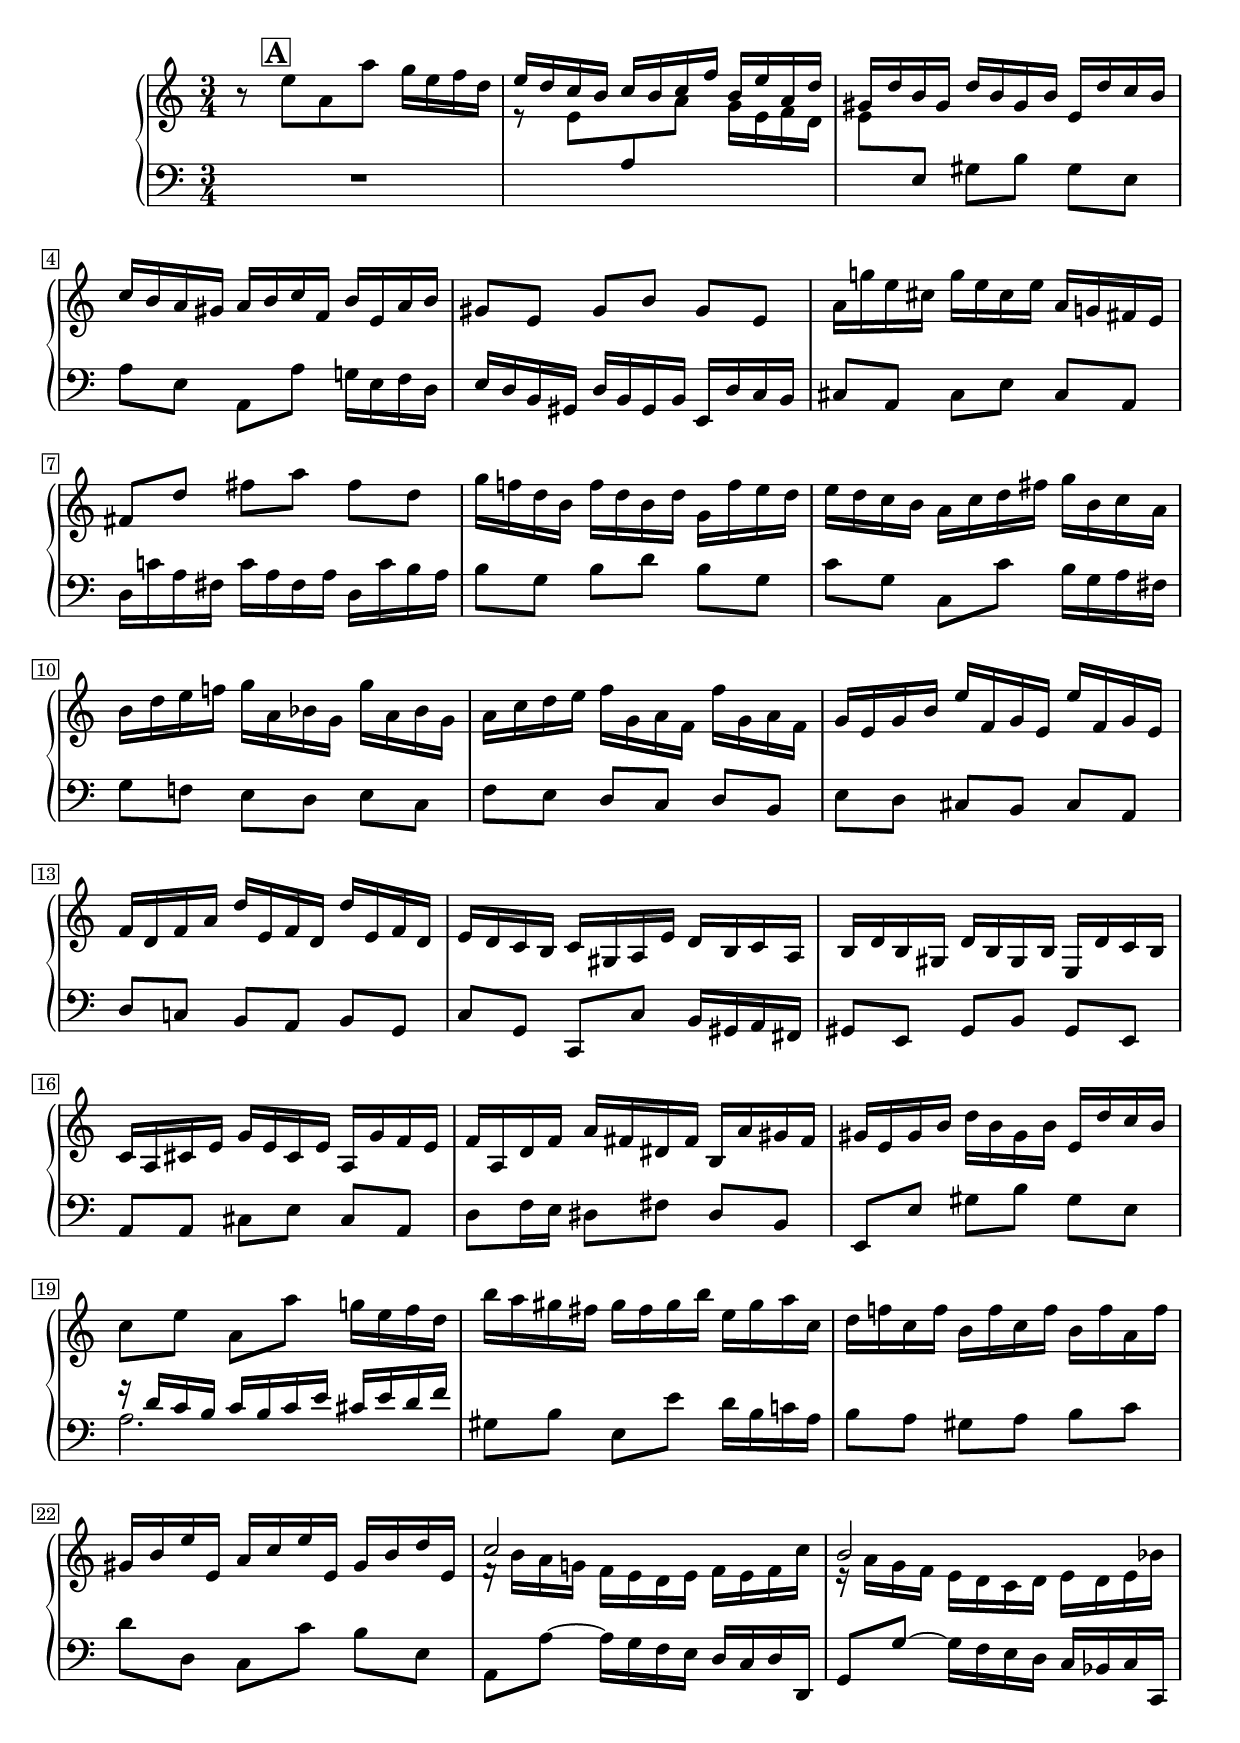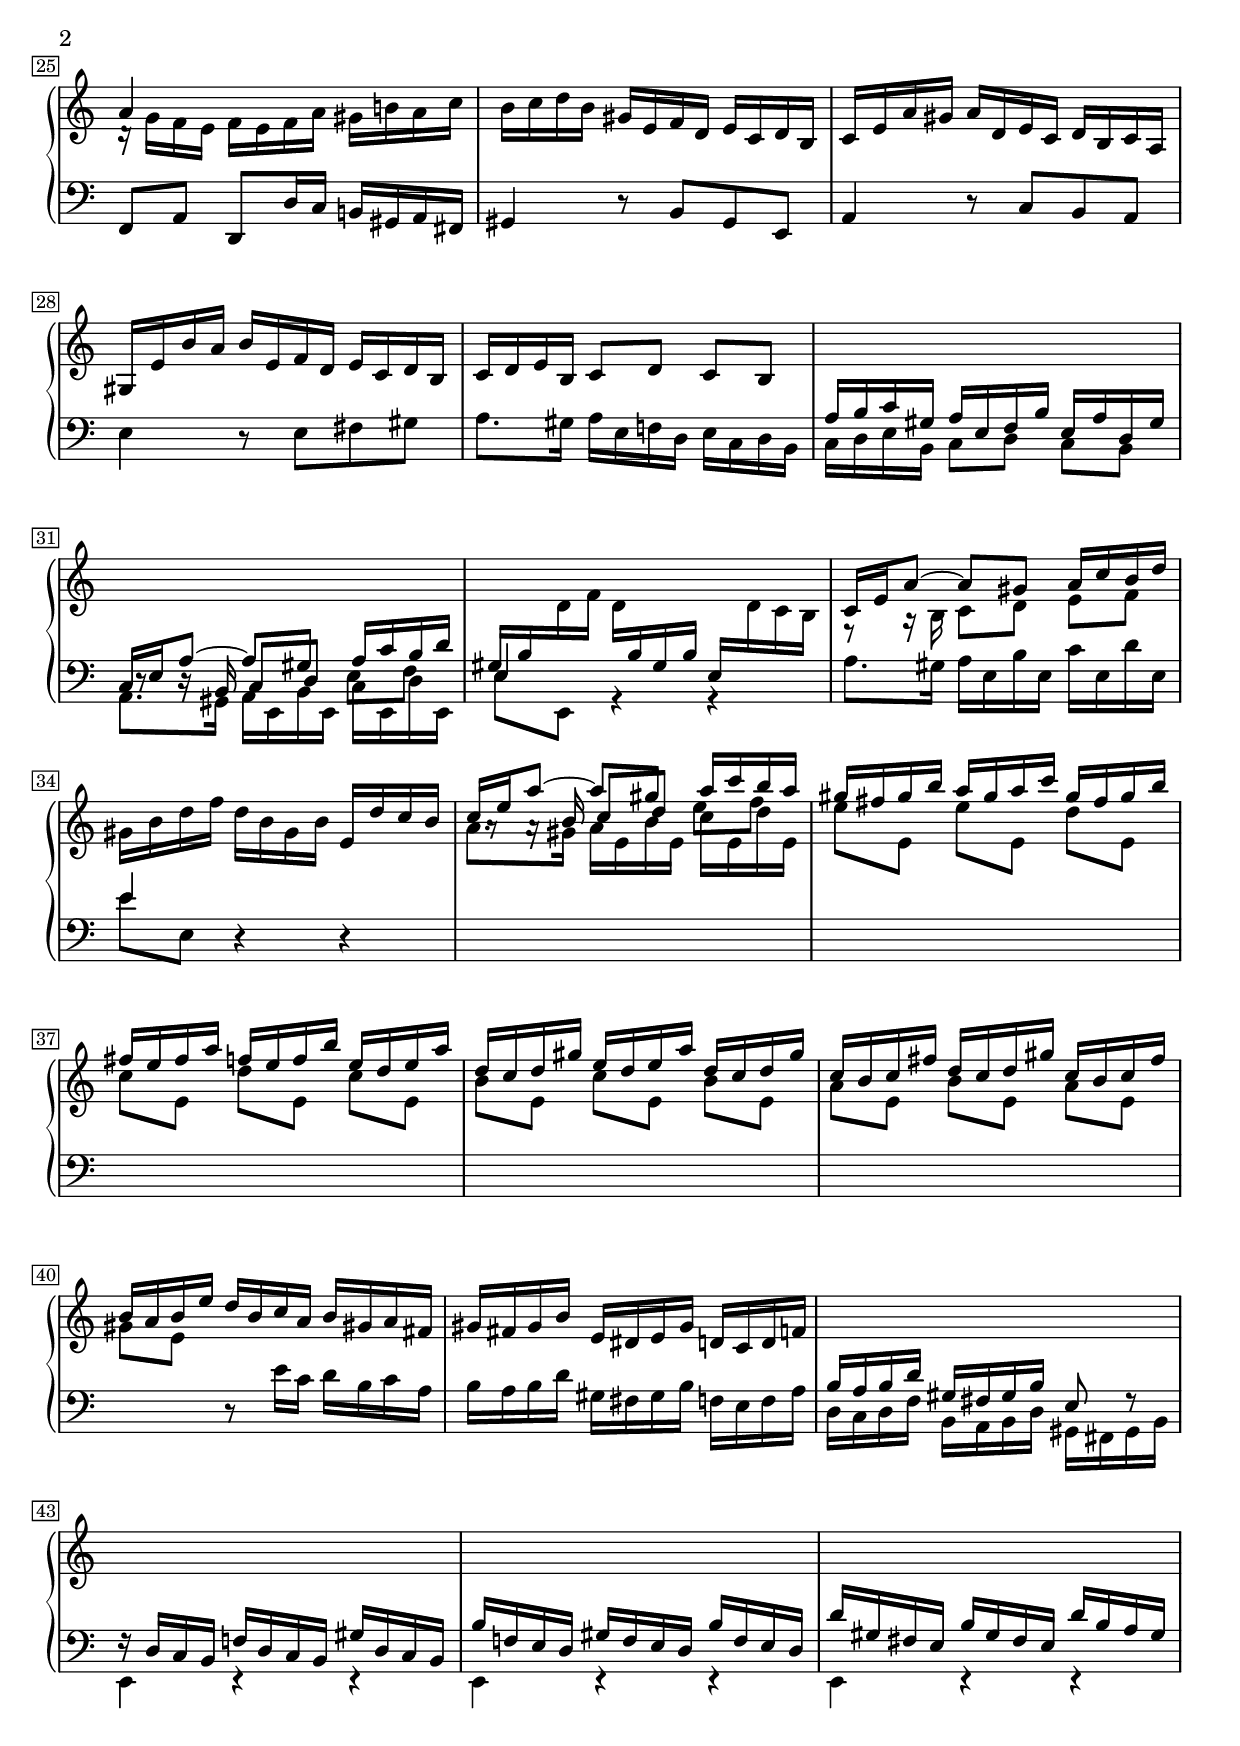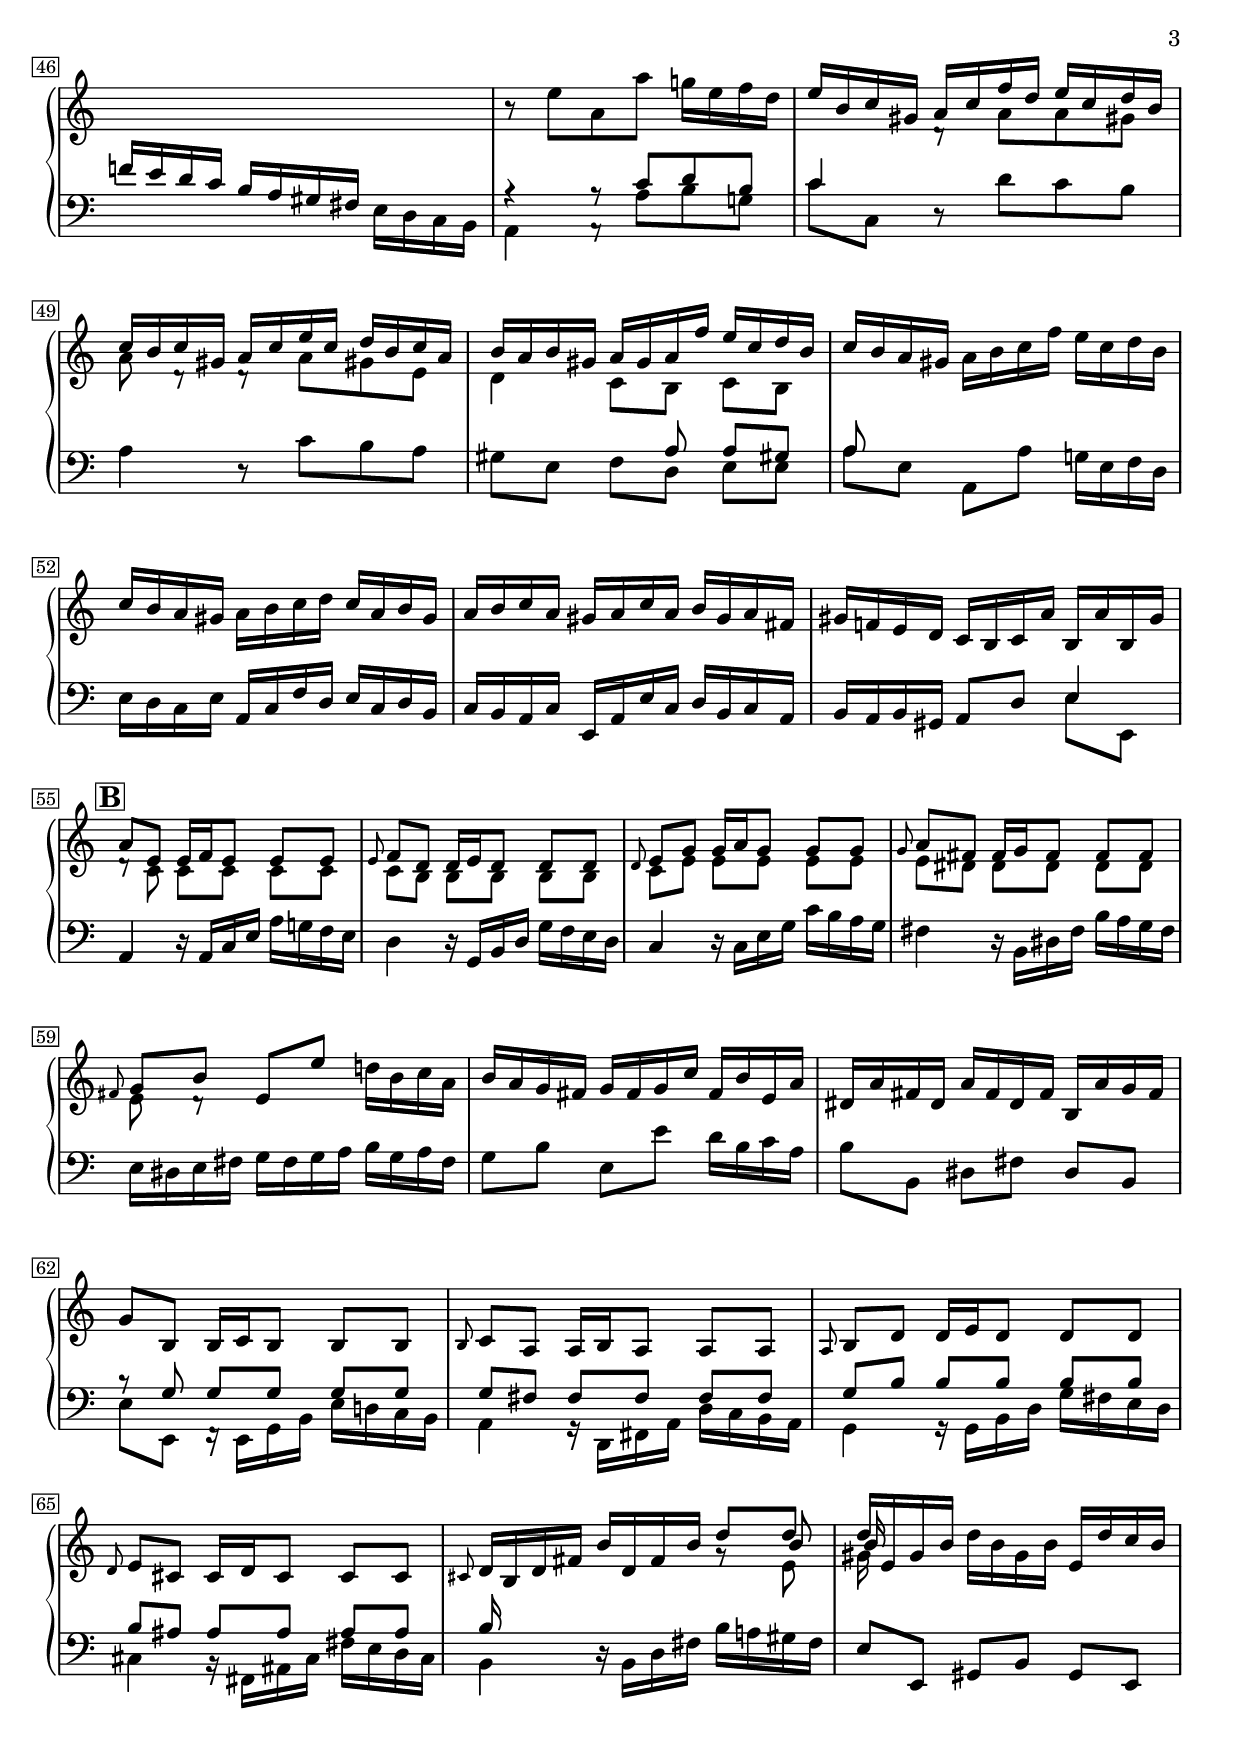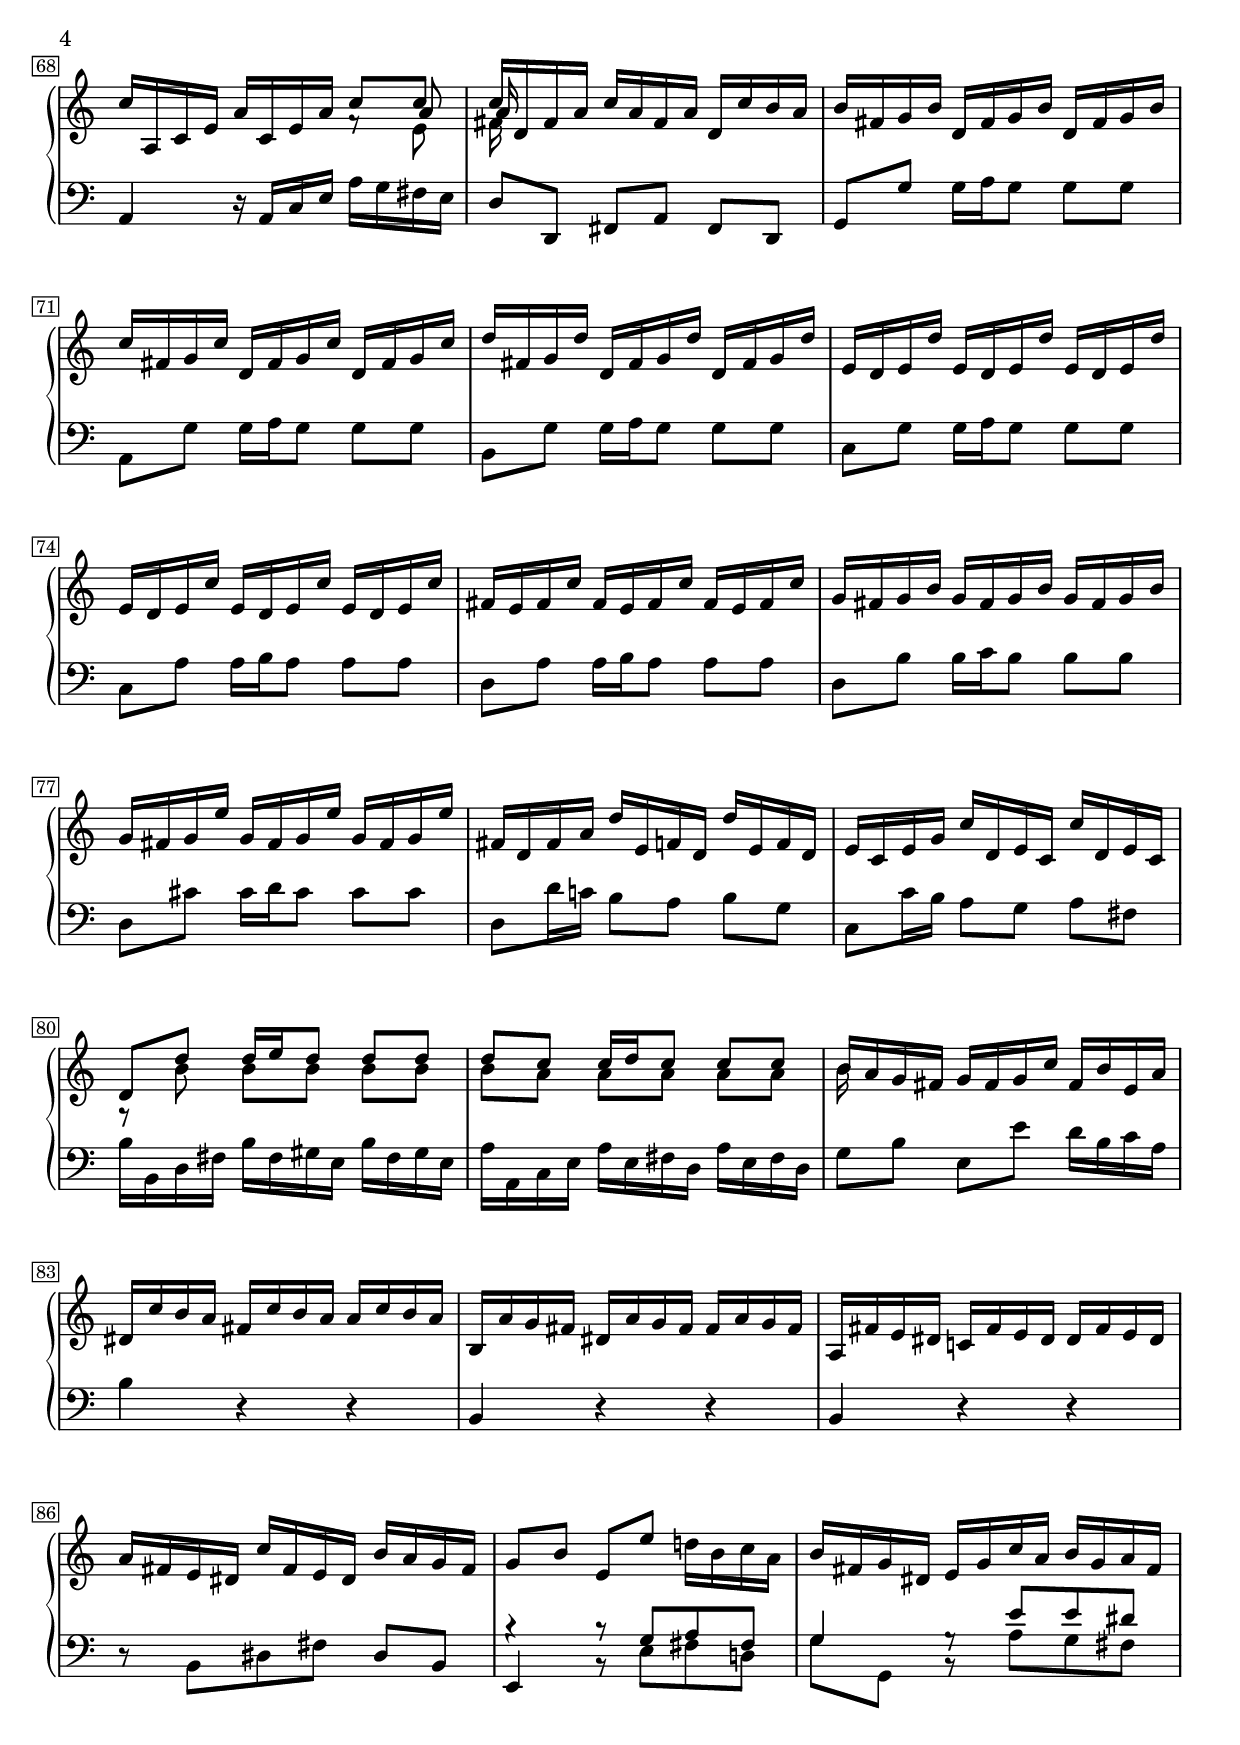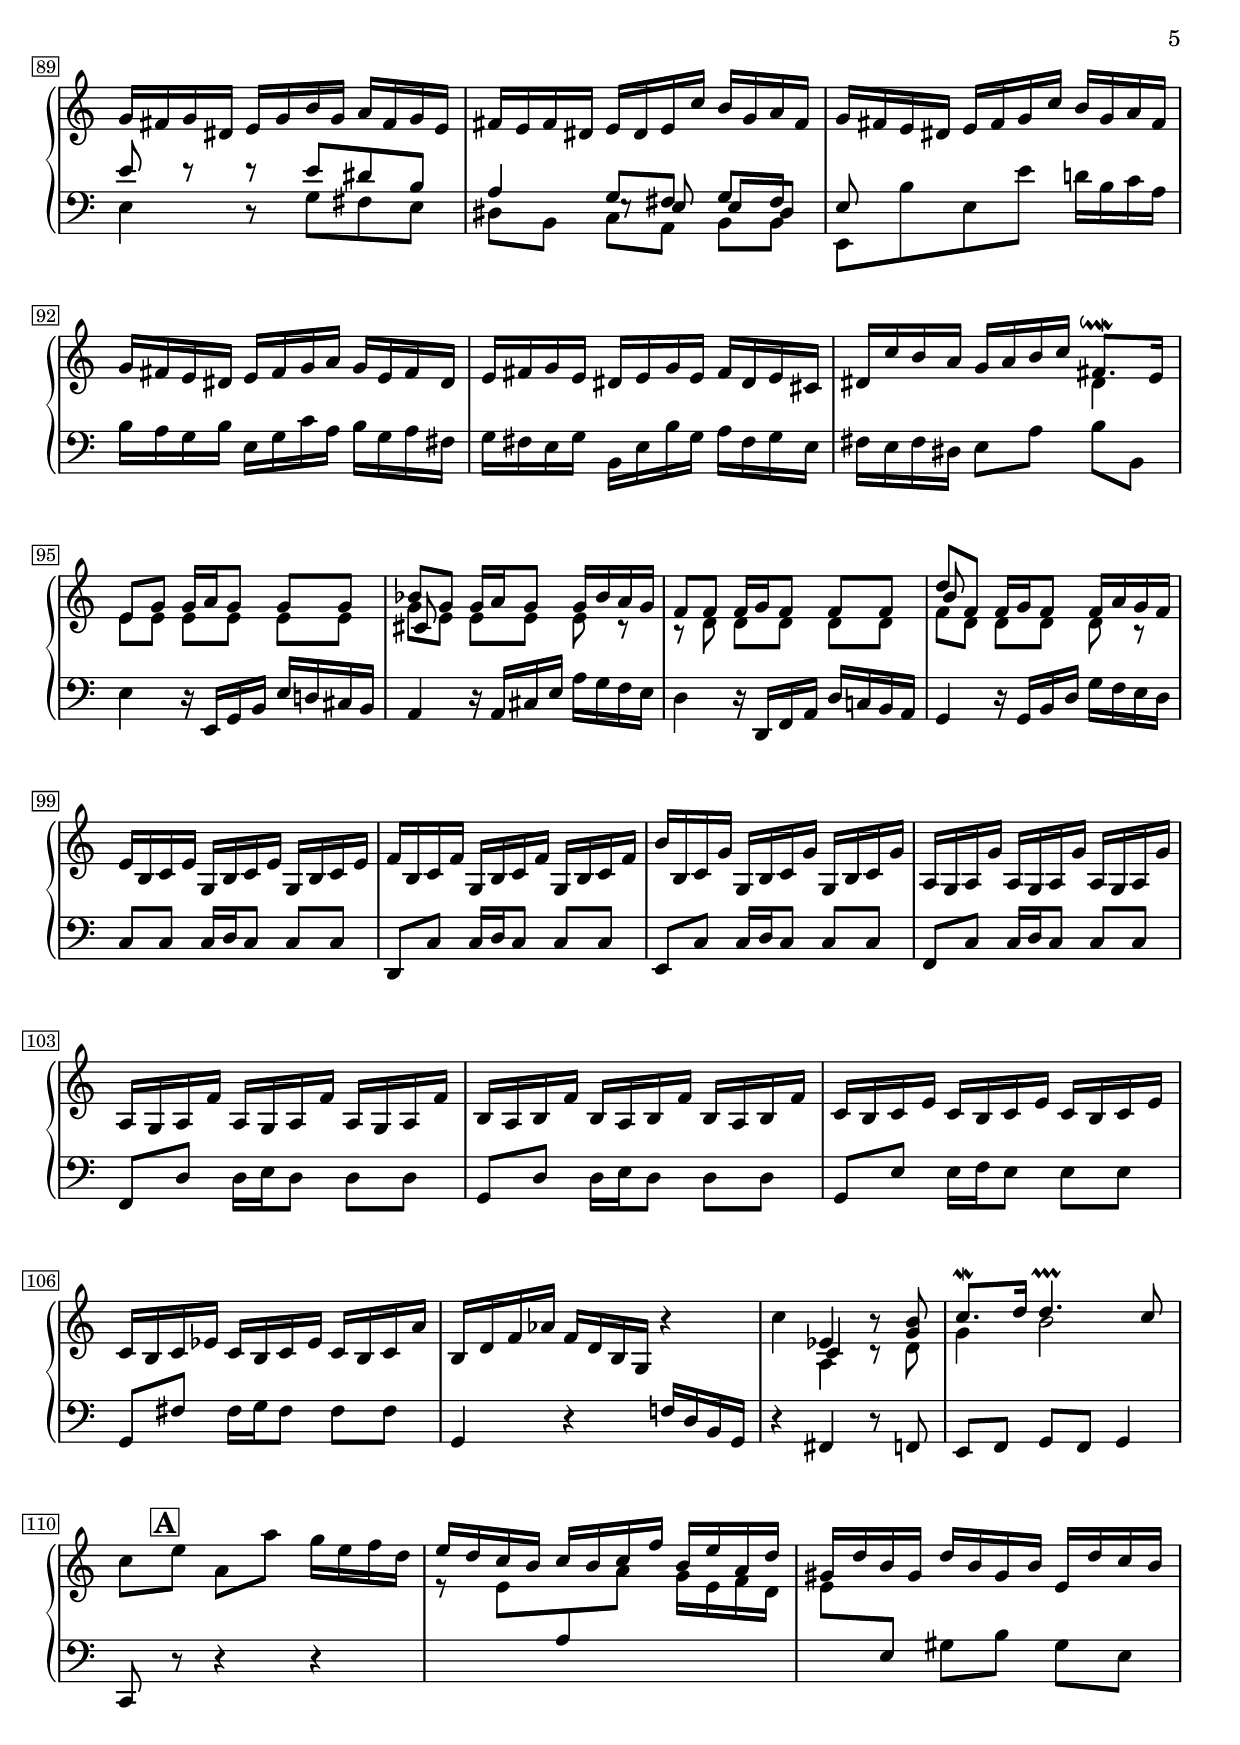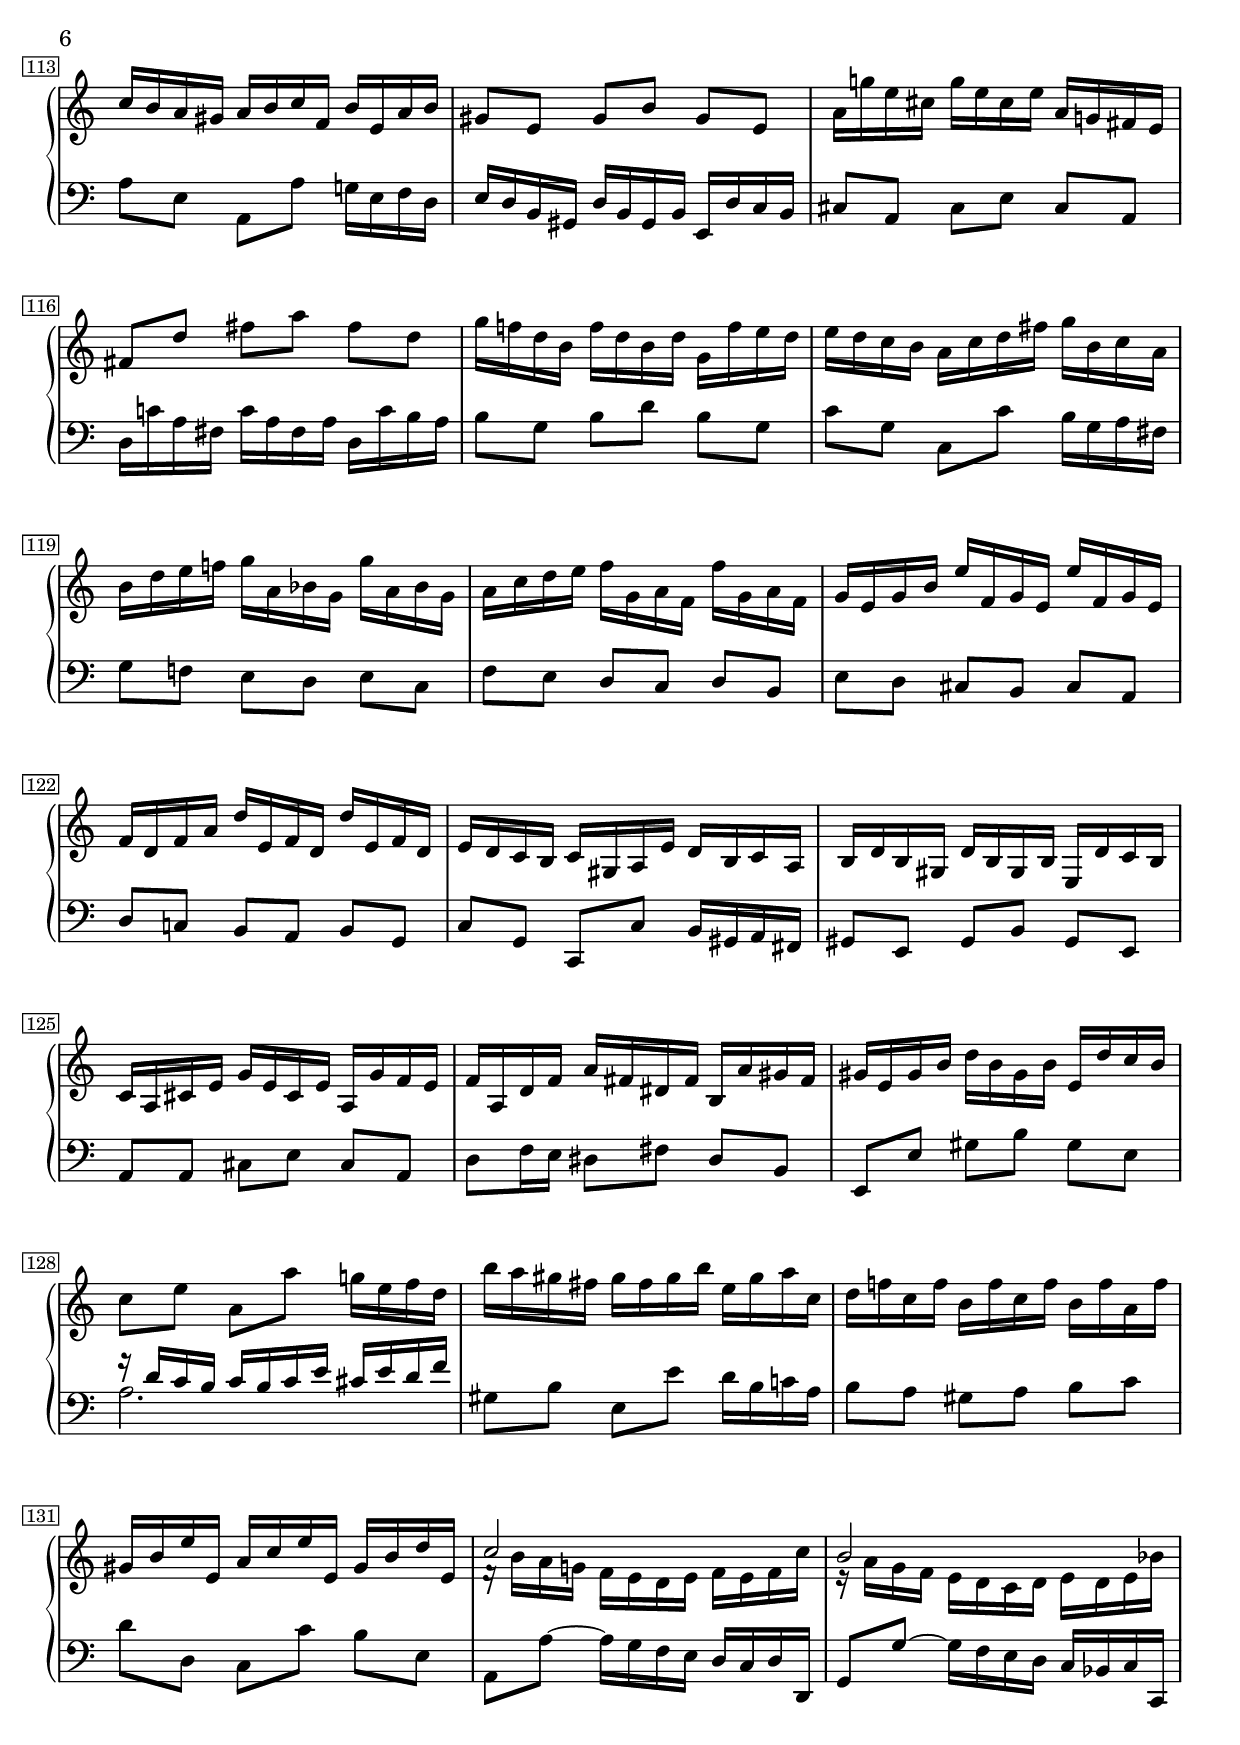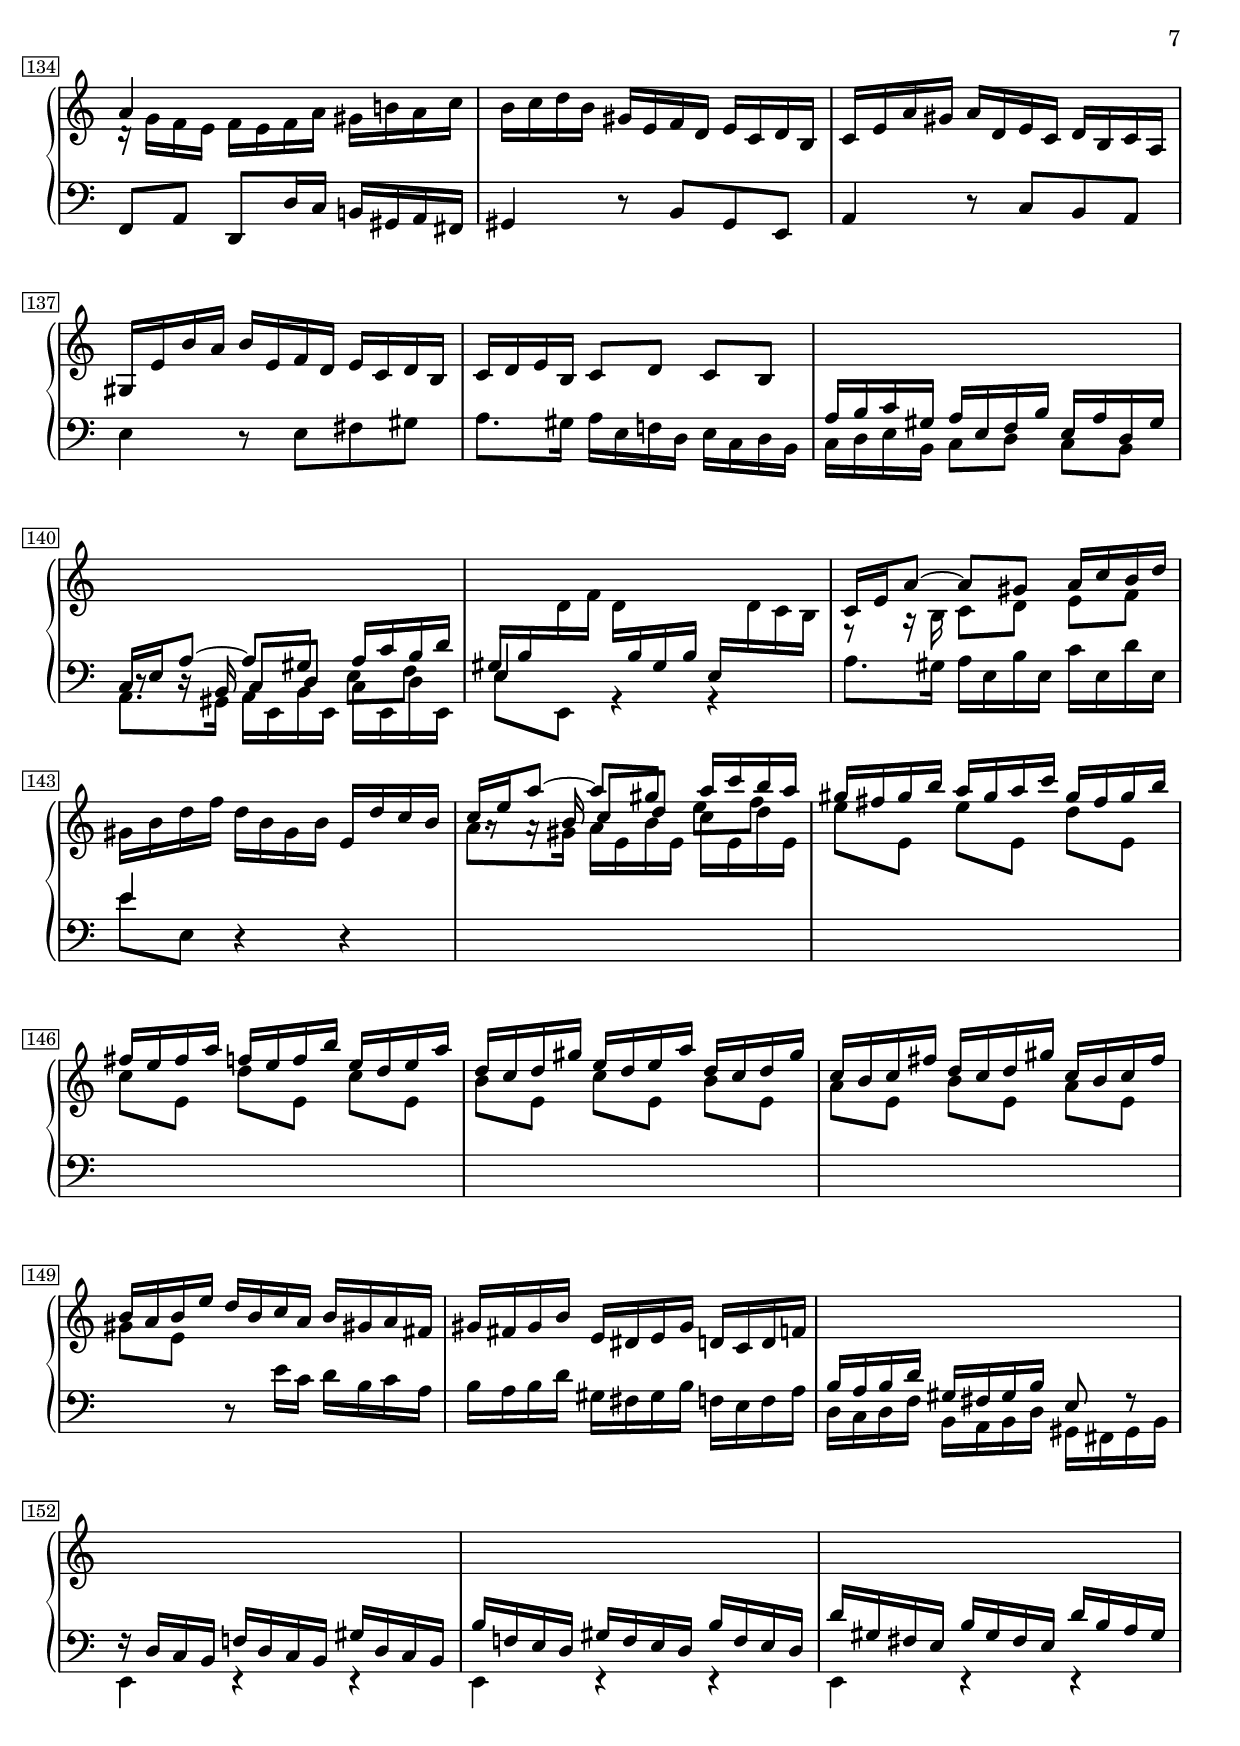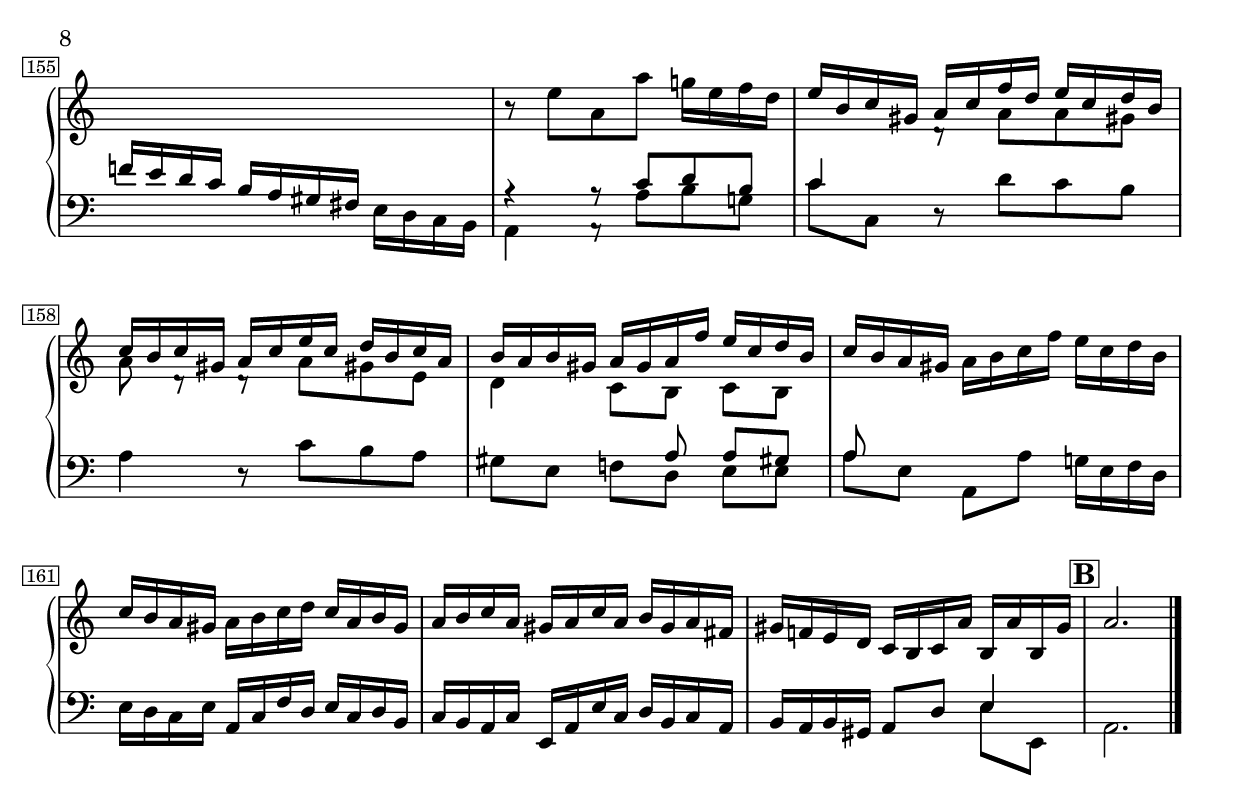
Global = {
  \key a \minor
  \time 3/4
  \include "../global.ly"
}

Soprano = \context Voice = "one" \relative c'' {
  \voiceOne
  \stemNeutral\tieNeutral
  \override MultiMeasureRest.staff-position = #0
  \override Rest.staff-position = #0
  \set Timing.beamExceptions = #'()
  \set Timing.baseMoment = #(ly:make-moment 1/4)
  \set Timing.beatStructure = 1,1,1,1
  \set Score.rehearsalMarkFormatter = #format-mark-box-alphabet
  \label #'SuiteIIPrelude
  %1
  | r8\mark #1 e[ a, a'] g16 e f d
  | \stemUp e d c b c b c f b, e a, d
  | gis, d' b gis d' b gis b e, d' c b
  | \stemNeutral c b a gis a b c f, b e, a b
  %5
  | gis8[ e] gis[ b] gis[ e]
  | a16 g'! e cis g' e cis e a, g fis e
  | fis8[ d'] fis[ a] fis[ d]
  | g16 f d b f' d b d g, f' e d
  | e d c b a c d fis g b, c a
  %10
  | b d e f g a, bes g g' a, bes g
  | a c d e f g, a f f' g, a f
  | g e g b e f, g e e' f, g e
  | f d f a d e, f d d' e, f d
  | e d c b c gis a e' d b c a
  %15
  | b d b gis d' b gis b e, d' c b
  | c a cis e g e cis e a, g' f e
  | f a, d f a fis dis fis b, a' gis fis
  | gis e gis b d b gis b e, d' c b
  | c8[ e] a,[ a'] g!16 e f d
  %20
  | b' a gis fis gis fis gis b e, gis a c,
  | d f! c f b, f' c f b, f' a, f'
  | gis, b e e, a c e e, gis b d e,
  | \stemUp c'2 s4
  | b2 s4
  %25
  | a4 s2
  | s2.*5
  %31
  | \change Staff = "lower" \stemUp\tieUp c,,16 e a8~
    \once\override Beam.positions = #'(4.4 . 4.8)
    a gis a16 c b d
  | gis, b \change Staff = "upper" \stemDown d f d \change Staff = "lower" \stemUp b gis b
    e, \change Staff = "upper" \stemDown d' c b
  | \stemUp\tieUp c16 e a8~ a gis a16 c b d
  | \change Staff = "upper" \stemNeutral gis,16 b d f d b gis b e, d' c b
  %35
  | \stemUp\tieUp c16 e a8~ a gis a16 c b a
  | gis fis gis b a gis a c gis fis gis b
  | fis e fis a f e f b e, d e a
  | d, c d gis e d e a d, c d gis
  | c, b c fis d c d gis c, b c fis
  %40
  | b, a b e d b c a b gis! a fis
  | gis fis gis b e, dis e gis d! c d f!
  | \change Staff = "lower" \stemUp\tieUp b, a b d gis, fis gis b e,8 f\rest
  | f16\rest d c b f' d c b gis' d c b
  | b' f! e d gis f e d b' f e d
  %45
  | d' gis, fis e b' gis fis e d' b a gis
  | f'! e d c b a gis fis s4
  | \change Staff = "upper" \stemNeutral r8 e''[ a, a'] g!16 e f d
  | \stemUp e b c gis a c f d e c d b
  | c b c gis a c e c d b c a
  %50
  | b a b gis a gis a f' e c d b
  | \stemNeutral c b a gis a b c f e c d b
  | c b a gis a b c d c a b gis
  | a b c a gis a c a b gis a fis
  | gis f e d c b c a' b, a' b, gis'
  %55
  | \mark #2 a8 e e16 f e8 e8 e
  | \grace e f d d16 e d8 d d
  | \grace d e g g16 a g8 g g
  | \grace g a fis fis16 g fis8 fis fis
  | \grace fis g b e, e' d!16 b c a
  %60
  | b a g fis g fis g c fis, b e, a
  | dis, a' fis dis a' fis dis fis b, a' g fis
  | g8 b, b16 c b8 b b
  | \grace b c a a16 b a8 a a
  | \grace a b d d16 e d8 d d
  %65
  | \grace d e cis cis16 d cis8 cis cis
  | \grace cis d16 b d fis b d, fis b \stemUp d8 d
  | d16 e, gis b \stemNeutral d b gis b e, d' c b
  | \stemUp c a, c e a c, e a c8 c
  | c16 d, fis a c a fis a d, c' b a
  %70
  | \stemNeutral b fis g b d, fis g b d, fis g b
  | c fis, g c d, fis g c d, fis g c
  | d fis, g d' d, fis g d' d, fis g d'
  | e, d e d' e, d e d' e, d e d'
  | e, d e c' e, d e c' e, d e c'
  %75
  | fis, e fis c' fis, e fis c' fis, e fis c'
  | g fis g b g fis g b g fis g b
  | g fis g e' g, fis g e' g, fis g e'
  | fis, d fis a d e, f d d' e, f d
  | e c e g c d, e c c' d, e c
  %80
  | \stemUp d8 d' d16 e d8 d d
  | d c c16 d c8 c c
  | b16 a g fis g fis g c fis, b e, a
  \break
  | \stemNeutral dis, c' b a fis c' b a a c b a
  | b, a' g fis dis a' g fis fis a g fis
  %85
  | a, fis' e dis c! fis e dis dis fis e dis
  | a'16 fis e dis c' fis, e dis b' a g fis
  | g8 b e, e' d!16 b c a
  | b fis g dis e g c a b g a fis
  | g fis g dis e g b g a fis g e
  %90
  | fis e fis dis e dis e c' b g a fis
  | g fis e dis e fis g c b g a fis
  | g fis e dis e fis g a g e fis dis
  | e fis g e dis e g e fis dis e cis
  | dis c' b a g a b c fis,8.\downmordent e16
  %95
  | e8 g g16 a g8 g g
  | bes g g16 a g8 g16 bes a g
  | f8 f f16 g f8 f f
  | d' f, f16 g f8 f16 a g f
  | e b c e g, b c e g, b c e
  %100
  | f b, c f g, b c f g, b c f
  | b b, c g' g, b c g' g, b c g'
  | a, g a g' a, g a g' a, g a g'
  | a, g a f' a, g a f' a, g a f'
  | b, a b f' b, a b f' b, a b f'
  %105
  | c b c e c b c e c b c e
  | c b c ees c b c ees c b c a'
  | b, d f aes f d b g r4
  | c'4 \stemUp ees, r8 <g b>
  | c8.\mordent d16 d4.\prallprall c8
    \break
  %110
  | \stemNeutral c8\mark #1 e a, a' g16 e f d
  | \stemUp e d c b c b c f b, e a, d
  | gis, d' b gis d' b gis b e, d' c b
  | \stemNeutral c b a gis a b c f, b e, a b
  | gis8[ e] gis[ b] gis[ e]
  %115
  | a16 g'! e cis g' e cis e a, g fis e
  | fis8[ d'] fis[ a] fis[ d]
  | g16 f d b f' d b d g, f' e d
  | e d c b a c d fis g b, c a
  | b d e f g a, bes g g' a, bes g
  %120
  | a c d e f g, a f f' g, a f
  | g e g b e f, g e e' f, g e
  | f d f a d e, f d d' e, f d
  | e d c b c gis a e' d b c a
  | b d b gis d' b gis b e, d' c b
  %125
  | c a cis e g e cis e a, g' f e
  | f a, d f a fis dis fis b, a' gis fis
  | gis e gis b d b gis b e, d' c b
  | c8[ e] a,[ a'] g!16 e f d
  | b' a gis fis gis fis gis b e, gis a c,
  %130
  | d f! c f b, f' c f b, f' a, f'
  | gis, b e e, a c e e, gis b d e,
  | \stemUp c'2 s4
  | b2 s4
  | a4 s2
  | s2.*5
  %140
  | \change Staff = "lower" \stemUp\tieUp c,,16 e a8~
    \once\override Beam.positions = #'(4.4 . 4.8)
    a gis a16 c b d
  | gis, b \change Staff = "upper" \stemDown d f d \change Staff = "lower" \stemUp b gis b
    e, \change Staff = "upper" \stemDown d' c b
  | \stemUp\tieUp c16 e a8~ a gis a16 c b d
  | \change Staff = "upper" \stemNeutral gis,16 b d f d b gis b e, d' c b
  | \stemUp\tieUp c16 e a8~ a gis a16 c b a
  | gis fis gis b a gis a c gis fis gis b
  | fis e fis a f e f b e, d e a
  | d, c d gis e d e a d, c d gis
  | c, b c fis d c d gis c, b c fis
  | b, a b e d b c a b gis! a fis
  | gis fis gis b e, dis e gis d! c d f!
  | \change Staff = "lower" \stemUp\tieUp b, a b d gis, fis gis b e,8 f\rest
  | f16\rest d c b f' d c b gis' d c b
  | b' f! e d gis f e d b' f e d
  | d' gis, fis e b' gis fis e d' b a gis
  | f'! e d c b a gis fis s4
  | \change Staff = "upper" \stemNeutral r8 e''[ a, a'] g!16 e f d
  | \stemUp e b c gis a c f d e c d b
  | c b c gis a c e c d b c a
  | b a b gis a gis a f' e c d b
  | \stemNeutral c b a gis a b c f e c d b
  | c b a gis a b c d c a b gis
  | a b c a gis a c a b gis a fis
  | gis f e d c b c a' b, a' b, gis'
  | \mark #2 a2.
    \fine
}

Alto = \context Voice = "two" \relative c' {
  \voiceTwo
  \stemDown\tieDown
  \override Rest.staff-position = #0
  %1
  | s2.*22
  | f16\rest b a g! f e d e f e f c'
  | e,\rest a g f e d c d e d e bes'
  %25
  | d,\rest g f e f e f a gis b a c
  | \stemNeutral b c d b gis e f d e c d b
  | c e a gis a d, e c d b c a
  | gis e' b' a b e, f d e c d b
  | c d e b c8 d c b
  %30
  | \change Staff = "lower" \stemUp a16 b c gis a e f b e, a d, gis
  | \once\override Voice.Rest.X-offset = #1.6 r8 r16 b, \shiftOn c8[ d]
    \stemDown \override NoteColumn.force-hshift = #-0.4 e[ f]
  | \stemUp \override NoteColumn.force-hshift = #0.5 e4 s2
    \revert NoteColumn.force-hshift
  | \change Staff = "upper" \stemDown f8\rest a16\rest b c8[ d] e[ f]
  | \change Staff = "lower" \stemUp e4 s2
  %35
  | \change Staff = "upper" \stemUp \once\override Voice.Rest.X-offset = #2 a8\rest a16\rest b c8[ d]
    \stemDown \override NoteColumn.force-hshift = #-0.5 e[ f]
    \revert NoteColumn.force-hshift
  | s2.*11
  %47
  | \change Staff = "lower" \voiceThree a,,4\rest a8\rest c[ d b]
  | c4 \change Staff = "upper" \voiceTwo d8\rest a'[ a gis!]
  | a d,\rest d\rest a'[ gis! e]
  %50
  | d4 c8[ b] c[ b]
  | s2.*4
  %55
  | d8\rest c c c c c
  | c b b b b b
  | c e e e e e
  | e dis dis dis dis dis
  | e d\rest s2
  %60
  | s2.*2
  | \change Staff = "lower" \stemUp b8\rest g g g g g
  | g fis fis fis fis fis
  | g b b b b b
  %65
  | b ais ais ais ais ais
  | b16 s8. s4
    \change Staff = "upper" \stemUp g'8\rest \shiftOn b
  | b16 s8. s2
  | s2 f8\rest a
  | a16 s8. s2
  %70
  | s2.*10
  %80
  | \stemDown g,8\rest b' b b b b
  | b a a a a a
  | b16 s8. s2
  | s2.*7
  %90
  | \change Staff = "lower" \stemUp
    s4 \once\override Voice.Rest.X-offset = #1.4 e,,8\rest
    \override NoteColumn.force-hshift = #0.8 e
    \override NoteColumn.force-hshift = #0.7 e dis
    \revert NoteColumn.force-hshift
  | e8 s s2
  | s2.*2
  | \change Staff = "upper" \stemDown
    s2 dis'4
  %95
  | e8 e e e e e
  | g e e e e c\rest
  | b\rest d d d d d
  | f d d d d b\rest
  | s2.*9
  %108
  | s4 a c8\rest d
  | g4 b2
  | s2.*22
  %132
  | f16\rest b a g! f e d e f e f c'
  | e,\rest a g f e d c d e d e bes'
  | d,\rest g f e f e f a gis b a c
  %135
  | \stemNeutral b c d b gis e f d e c d b
  | c e a gis a d, e c d b c a
  | gis e' b' a b e, f d e c d b
  | c d e b c8 d c b
  | \change Staff = "lower" \stemUp a16 b c gis a e f b e, a d, gis
  %140
  | \once\override Voice.Rest.X-offset = #1.6 r8 r16 b, \shiftOn c8[ d]
    \stemDown \override NoteColumn.force-hshift = #-0.4 e[ f]
  | \stemUp \override NoteColumn.force-hshift = #0.5 e4 s2
    \revert NoteColumn.force-hshift
  | \change Staff = "upper" \stemDown f8\rest a16\rest b c8[ d] e[ f]
  | \change Staff = "lower" \stemUp e4 s2
  | \change Staff = "upper" \stemUp \once\override Voice.Rest.X-offset = #2 a8\rest a16\rest b c8[ d]
    \stemDown \override NoteColumn.force-hshift = #-0.5 e[ f]
    \revert NoteColumn.force-hshift
  | s2.*11
  %157
  | \change Staff = "lower" \voiceThree a,,4\rest a8\rest c[ d b]
  | c4 \change Staff = "upper" \voiceTwo d8\rest a'[ a gis!]
  | a d,\rest d\rest a'[ gis! e]
  | d4 c8[ b] c[ b]
}

Tenor = \context Voice = "three" \relative c' {
  \voiceThree
  \stemUp\tieUp
  \override Rest.staff-position = #0
  %1
  | s2.*18
  %19
  | g'16\rest d c b c b c e cis e d f
  | s2.*30
  %50
  | s4. a,8 a gis!
  | a s s2
  | s2.*2
  | s2 e4
  | s2.*11
  %66
  | \change Staff = "upper" \stemDown s2 s8 e'
  | gis16 s8. s2
  | s2 s8 e
  | fis16 s8. s2
  %70
  | \change Staff = "lower" \stemUp
    s2.*17
  %87
  | b,4\rest b8\rest g[ a fis]
  | g4 g8\rest e'[ e dis]
  | e8 e\rest e\rest e[ dis b]
  %90
  | a4 g8 fis g fis
  | s2.*5
  %96
  | \change Staff = "upper" \stemUp
    cis'8 s s2
  | s2.
  | b'8 s s2
  | s2.*9
  %108
  | s4 c, s
  | s2.*19
  %128
  | \change Staff = "lower" \stemUp
    g'16\rest d c b c b c e cis e d f
  | s2.*30
  %159
  | s4. a,8 a gis!
  | a8 s s2
  | s2.*2
  | s2 e4
}

Bass = \context Voice = "four" \relative c' {
  \voiceFour
  \stemDown\tieDown
  \override MultiMeasureRest.staff-position = #0
  \override Rest.staff-position = #0
  \set Timing.beamExceptions = #'()
  \set Timing.baseMoment = #(ly:make-moment 1/4)
  \set Timing.beatStructure = 1,1,1,1
  %1
  | R1*3/4
  | \change Staff = "upper" e8\rest e[ \change Staff = "lower" \stemUp a,
    \change Staff = "upper" \stemDown a'] g16 e f d
  | e8 \change Staff = "lower" \stemUp e, \stemNeutral gis b gis e
  | a e a, a' g!16 e f d
  %5
  | e16 d b gis d' b gis b \stemNeutral e, d' c b
  | cis8 a cis e cis a
  | d16 c'! a fis c' a fis a d, c' b a
  | b8 g b d b g
  | c g c, c' b16 g a fis
  %10
  | g8 f! e d e c
  | f e d c d b
  | e d cis b cis a
  | d c! b a b g
  | c g c, c' b16 gis a fis
  %15
  | gis8 e gis b gis e
  | a a cis e cis a
  | d f16 e dis8 fis dis b
  | e, e' gis b gis e
  | \stemDown a2.
  %20
  | \stemNeutral\tieNeutral gis8 b e, e' d16 b c a
  | b8 a gis a b c
  | d d, c c' b e,
  | a, a'~ a16 g f e d c d d,
  | g8 g'~ g16 f e d c bes c c,
  %25
  | f8 a d, d'16 c b gis a fis
  | gis4 r8 b[ gis e]
  | a4 r8 c[ b a]
  | e'4 r8 e[ fis gis]
  | \stemDown a8. gis16 a e f d e c d b
  %30
  | c d e b c8 d c b
  | a8. gis16 a e b' e, c' e, d' e,
  | \once\override NoteColumn.force-hshift = #0.5 e'8 e, g4\rest g\rest
  | a'8. gis16 a e b' e, c' e, d' e,
  | e'8 e, r4 r
  %35
  | \change Staff = "upper" \stemDown
    a'8. gis16 a e b' e, c' e, d' e,
  | e'8 e, e' e, d' e,
  | c' e, d' e, c' e,
  | b' e, c' e, b' e,
  | a e b' e, a e
  %40
  | gis e \change Staff = "lower" \stemDown r8 e16 c d b c a
  | b a b d gis, fis gis b f! e f a
  | d, c d f b, a b d gis, fis gis b
  | e,4 e\rest e\rest
  | e e\rest e\rest
  %45
  | e e\rest e\rest
  | s2 e'16 d c b
  | a4 a8\rest a'[ b g!]
  | c c, r d'[ c b]
  | a4 r8 c8[ b a]
  %50
  | gis e f d e e
  | a e a, a' g!16 e f d
  | \stemNeutral e d c e a, c f d e c d b
  | c b a c e, a e' c d b c a
  | b a b gis a8 d \stemDown e e,
  %55
  | \stemNeutral a4 r16 a c e a g! f e
  | d4 r16 g, b d g f e d
  | c4 r16 c e g c b a g
  | fis4 r16 b, dis fis b a g fis
  | e dis e fis g fis g a b g a fis
  %60
  | g8 b e, e' d16 b c a
  | b8 b, dis fis dis b
  | \stemDown e e, f16\rest e g b e d c b
  | a4 g16\rest d fis a d c b a
  | g4 g16\rest g b d g fis e d
  %65
  | cis4 b16\rest fis ais cis fis e d cis
  | b4 r16 b d fis b a gis fis
  | \stemNeutral e8 e, gis b gis e
  | a4 r16 a c e a g fis e
  | d8 d, fis a fis d
  %70
  | g g' g16 a g8 g g
  | a, g' g16 a g8 g g
  | b, g' g16 a g8 g g
  | c, g' g16 a g8 g g
  | c, a' a16 b a8 a a
  %75
  | d, a' a16 b a8 a a
  | d, b' b16 c b8 b b
  | d, cis' cis16 d cis8 cis cis
  | d, d'16 c! b8 a b g
  | c, c'16 b a8 g a fis
  %80
  | b16 b, d fis b fis gis e b' fis gis e
  | a a, c e a e fis d a' e fis d
  | g8 b e, e' d16 b c a
  | b4 r r
  | b, r r
  %85
  | b r r
  | r8 b[ dis fis] dis b
  | e,4 \stemDown b'8\rest e[ fis d]
  | g g, b8\rest a'[ g fis]
  | e4 d8\rest g[ fis e]
  %90
  | dis b c a b b
  | e,[ b'' e, e'] \stemNeutral d!16 b c a
  | b a g b e, g c a b g a fis
  | g fis e g b, e b' g a fis g e
  | fis e fis dis e8 a b b,
  %95
  | e4 r16 e, g b e d! cis b
  | a4 r16 a cis e a g f e
  | d4 r16 d, f a d c! b a
  | g4 r16 g b d g f e d
  | c8 c c16 d c8 c c
  %100
  | d, c' c16 d c8 c c
  | e, c' c16 d c8 c c
  | f, c' c16 d c8 c c
  | f, d' d16 e d8 d d
  | g, d' d16 e d8 d d
  %105
  | g, e' e16 f e8 e e
  | g, fis' fis16 g fis8 fis fis
  | g,4 r f'!16 d b g
  | r4 fis r8 f!
  | e f g f g4
  %110
  | c,8 r r4 r
  | \change Staff = "upper" e''8\rest e[ \change Staff = "lower" \stemUp a,
    \change Staff = "upper" \stemDown a'] g16 e f d
  | e8 \change Staff = "lower" \stemUp e, \stemNeutral gis b gis e
  | a e a, a' g!16 e f d
  | e16 d b gis d' b gis b \stemNeutral e, d' c b
  %115
  | cis8 a cis e cis a
  | d16 c'! a fis c' a fis a d, c' b a
  | b8 g b d b g
  | c g c, c' b16 g a fis
  | g8 f! e d e c
  %120
  | f e d c d b
  | e d cis b cis a
  | d c! b a b g
  | c g c, c' b16 gis a fis
  | gis8 e gis b gis e
  %125
  | a a cis e cis a
  | d f16 e dis8 fis dis b
  | e, e' gis b gis e
  | \stemDown a2.
  | \stemNeutral\tieNeutral gis8 b e, e' d16 b c a
  %130
  | b8 a gis a b c
  | d d, c c' b e,
  | a, a'~ a16 g f e d c d d,
  | g8 g'~ g16 f e d c bes c c,
  | f8 a d, d'16 c b gis a fis
  %135
  | gis4 r8 b[ gis e]
  | a4 r8 c[ b a]
  | e'4 r8 e[ fis gis]
  | \stemDown a8. gis16 a e f d e c d b
  | c d e b c8 d c b
  %140
  | a8. gis16 a e b' e, c' e, d' e,
  | \once\override NoteColumn.force-hshift = #0.5 e'8 e, g4\rest g\rest
  | a'8. gis16 a e b' e, c' e, d' e,
  | e'8 e, r4 r
  | \change Staff = "upper" \stemDown
    a'8. gis16 a e b' e, c' e, d' e,
  %145
  | e'8 e, e' e, d' e,
  | c' e, d' e, c' e,
  | b' e, c' e, b' e,
  | a e b' e, a e
  | gis e \change Staff = "lower" \stemDown r8 e16 c d b c a
  %150
  | b a b d gis, fis gis b f! e f a
  | d, c d f b, a b d gis, fis gis b
  | e,4 e\rest e\rest
  | e e\rest e\rest
  | e e\rest e\rest
  %155
  | s2 e'16 d c b
  | a4 a8\rest a'[ b g!]
  | c c, r d'[ c b]
  | a4 r8 c8[ b a]
  | gis e f! d e e
  %160
  | a e a, a' g!16 e f d
  | \stemNeutral e d c e a, c f d e c d b
  | c b a c e, a e' c d b c a
  | b a b gis a8 d \stemDown e e,
  | a2.
    \fine
}

\score {
  \new PianoStaff
  <<
    \accidentalStyle Score.piano
    \context Staff = "upper" <<
      \set Staff.midiInstrument = #"acoustic grand"
      \Global
      \clef treble
      \Soprano
      \Alto
    >>
    \context Staff = "lower" <<
      \set Staff.midiInstrument = #"acoustic grand"
      \Global
      \clef bass
      \Tenor
      \Bass
    >>
  >>
  \header {
    composer = ##f % "Johann Sebastian Bach"
    opus = ##f % "BWV 807"
    title = \markup {
      \fill-line {
        \center-column {
          \line { "Suite II – avec Prélude" }
          \null
          \line { "Prélude" }
        }
      }
    }
    subtitle = ##f
  }
  \layout {
    \context {
      \PianoStaff
      \override Parentheses.font-size = #-2
      \override TextScript.font-shape = #'italic
      \override TextScript.font-size = #-1
    }
  }
  \midi {
    \tempo 4 = 100
  }
}
